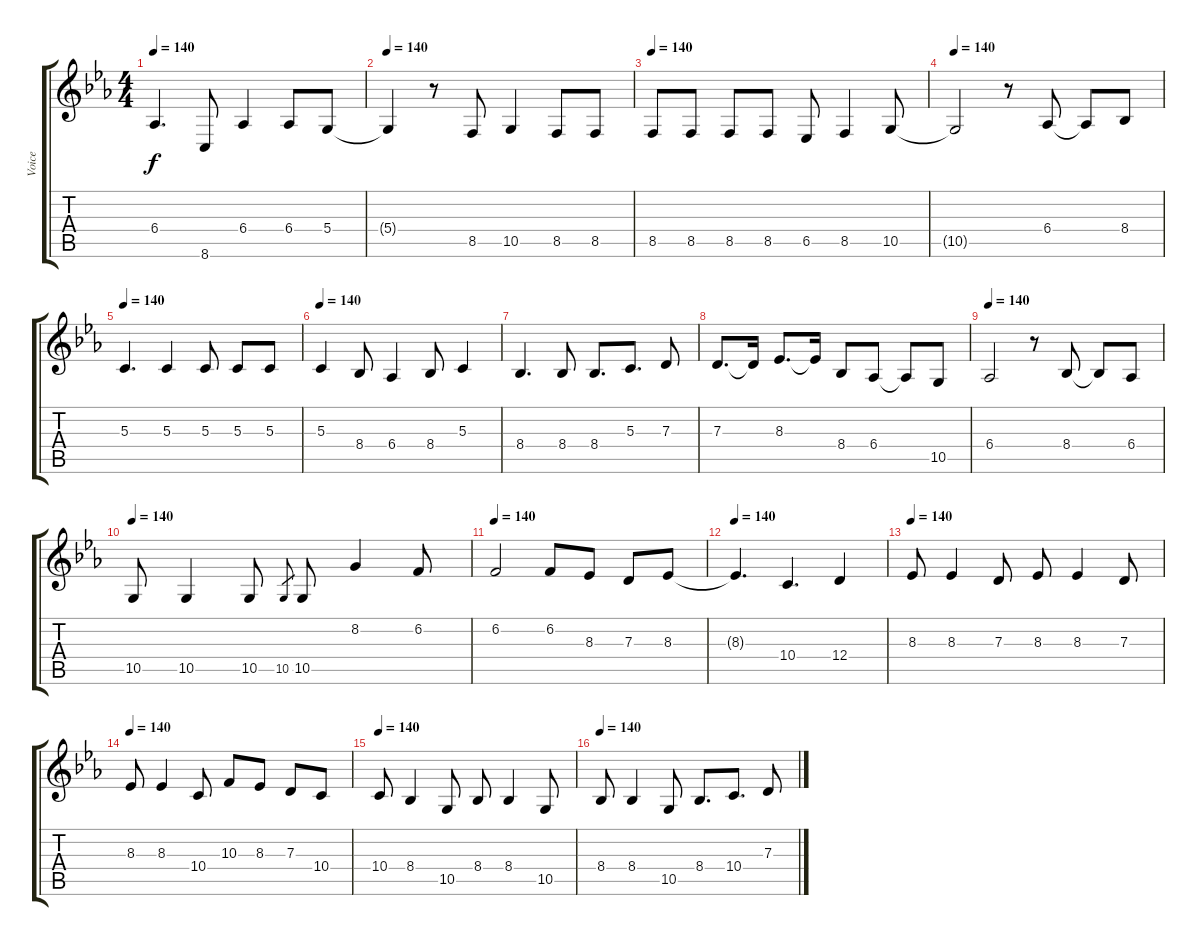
\track ("Voice" "Voice") {instrument stringensemble1}
\staff {score tabs}
\tuning (E4 B3 G3 D3 A2 E2) {hide}
\ts (4 4)
\tempo 140
\clef g2
\ks eb
6.4.4{d dy f} 8.6.8 6.4.4 6.4.8 5.4.8 |
\tempo 140
5.4{t}.4 r.8 8.5.8 10.5.4 8.5.8 8.5.8 |
\tempo 140
8.5.8 8.5.8 8.5.8 8.5.8 6.5.8 8.5.4 10.5.8 |
\tempo 140
10.5{t}.2 r.8 6.4.8 6.4{t}.8 8.4.8 |
\tempo 140
5.3.4{d} 5.3.4 5.3.8 5.3.8 5.3.8 |
\tempo 140
5.3.4 8.4.8 6.4.4 8.4.8 5.3.4 |
8.4.4{d} 8.4.8 8.4.8{d} 5.3.8{d} 7.3.8 |
7.3.8{d} 7.3{t}.16 8.3.8{d} 8.3{t}.16 8.4.8 6.4.8 6.4{t}.8 10.5.8 |
\tempo 140
6.4.2 r.8 8.4.8 8.4{t}.8 6.4.8 |
\tempo 140
10.5.8 10.5.4 10.5.8 10.5.8{gr} 10.5.8 8.2.4 6.2.8 |
\tempo 140
6.2.2 6.2.8 8.3.8 7.3.8 8.3.8 |
\tempo 140
8.3{t}.4{d} 10.4.4{d} 12.4.4 |
\tempo 140
8.3.8 8.3.4 7.3.8 8.3.8 8.3.4 7.3.8 |
\tempo 140
8.3.8 8.3.4 10.4.8 10.3.8 8.3.8 7.3.8 10.4.8 |
\tempo 140
10.4.8 8.4.4 10.5.8 8.4.8 8.4.4 10.5.8 |
\tempo 140
8.4.8 8.4.4 10.5.8 8.4.8{d} 10.4.8{d} 7.3.8
